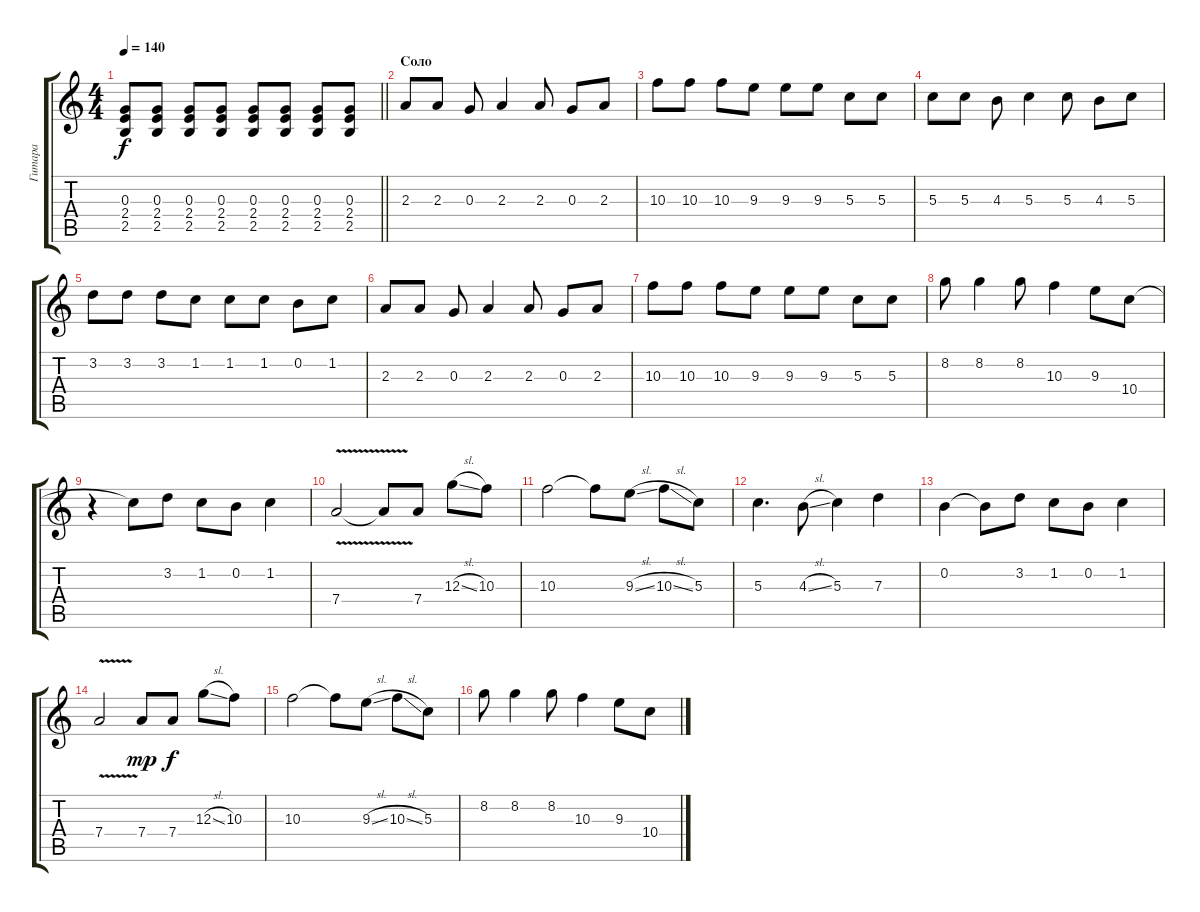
\track ("Гитара" "Гитара") {instrument acousticguitarsteel}
\staff {score tabs}
\tuning (E4 B3 G3 D3 A2 E2) {hide}
\ts (4 4)
\tempo 140
\clef g2
\barLineRight lightlight
\ks c
(0.3 2.4 2.5).8{dy f} (0.3 2.4 2.5).8 (0.3 2.4 2.5).8 (0.3 2.4 2.5).8 (0.3 2.4 2.5).8 (0.3 2.4 2.5).8 (0.3 2.4 2.5).8 (0.3 2.4 2.5).8 |
\section ("" "Соло")
2.3.8 2.3.8 0.3.8 2.3.4 2.3.8 0.3.8 2.3.8 |
10.3.8 10.3.8 10.3.8 9.3.8 9.3.8 9.3.8 5.3.8 5.3.8 |
5.3.8 5.3.8 4.3.8 5.3.4 5.3.8 4.3.8 5.3.8 |
3.2.8{volume 14} 3.2.8 3.2.8 1.2.8 1.2.8 1.2.8 0.2.8 1.2.8 |
2.3.8 2.3.8 0.3.8 2.3.4 2.3.8 0.3.8 2.3.8 |
10.3.8 10.3.8 10.3.8 9.3.8 9.3.8 9.3.8 5.3.8 5.3.8 |
8.2.8 8.2.4 8.2.8 10.3.4 9.3.8 10.4.8 |
r.4 10.4{t}.8 3.2.8 1.2.8 0.2.8 1.2.4 |
7.4{v}.2 7.4{t}.8 7.4.8 12.3{sl}.8 10.3.8 |
10.3.2 10.3{t}.8 9.3{sl}.8 10.3{sl}.8 5.3.8 |
5.3.4{d} 4.3{sl}.8 5.3.4 7.3.4 |
0.2.4 0.2{t}.8 3.2.8 1.2.8 0.2.8 1.2.4 |
7.4{v}.2 7.4.8{dy mp} 7.4.8{dy f} 12.3{sl}.8 10.3.8 |
10.3.2 10.3{t}.8 9.3{sl}.8 10.3{sl}.8 5.3.8 |
8.2.8 8.2.4 8.2.8 10.3.4 9.3.8 10.4.8
